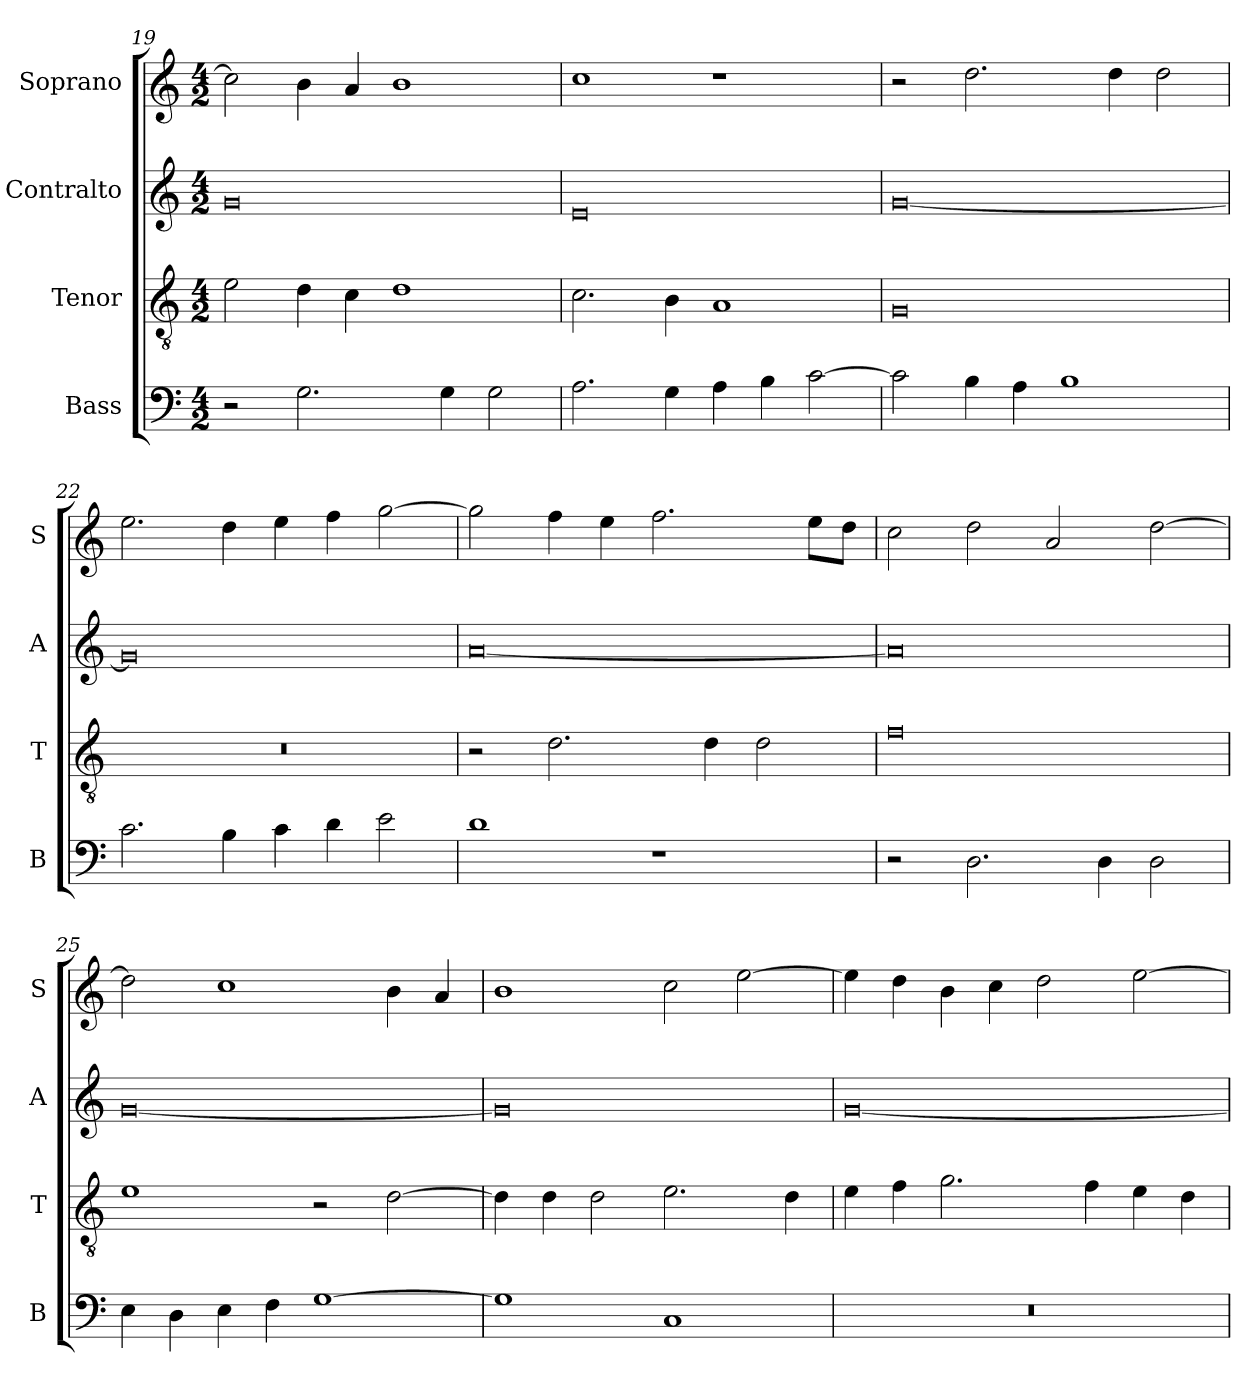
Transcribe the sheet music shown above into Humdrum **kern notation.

**kern	**kern	**kern	**kern
*part4	*part3	*part2	*part1
*staff4	*staff3	*staff2	*staff1
*I"Bass	*I"Tenor	*I"Contralto	*I"Soprano
*I'B	*I'T	*I'A	*I'S
*clefF4	*clefGv2	*clefG2	*clefG2
*k[]	*k[]	*k[]	*k[]
*G:mix	*G:mix	*G:mix	*G:mix
*M4/2	*M4/2	*M4/2	*M4/2
=19	=19	=19	=19
2r	2e	0g	2cc]
2.G	4d	.	4b
.	4c	.	4a
.	1d	.	1b
4G	.	.	.
2G	.	.	.
=20	=20	=20	=20
2.A	2.c	0e	1cc
4G	4B	.	.
4A	1A	.	1r
4B	.	.	.
[2c	.	.	.
=21	=21	=21	=21
2c]	0G	[0g	2r
4B	.	.	2.dd
4A	.	.	.
1B	.	.	.
.	.	.	4dd
.	.	.	2dd
=22	=22	=22	=22
2.c	0r	0g]	2.ee
4B	.	.	4dd
4c	.	.	4ee
4d	.	.	4ff
2e	.	.	[2gg
=23	=23	=23	=23
1d	2r	[0a	2gg]
.	2.d	.	4ff
.	.	.	4ee
1r	.	.	2.ff
.	4d	.	.
.	2d	.	.
.	.	.	8ee\L
.	.	.	8dd\J
=24	=24	=24	=24
2r	0f	0a]	2cc
2.D	.	.	2dd
.	.	.	2a
4D	.	.	.
2D	.	.	[2dd
=25	=25	=25	=25
4E	1e	[0g	2dd]
4D	.	.	.
4E	.	.	1cc
4F	.	.	.
[1G	2r	.	.
.	[2d	.	4b
.	.	.	4a
=26	=26	=26	=26
1G]	4d]	0g]	1b
.	4d	.	.
.	2d	.	.
1C	2.e	.	2cc
.	.	.	[2ee
.	4d	.	.
=27	=27	=27	=27
0r	4e	[0g	4ee]
.	4f	.	4dd
.	2.g	.	4b
.	.	.	4cc
.	.	.	2dd
.	4f	.	.
.	4e	.	[2ee
.	4d	.	.
=	=	=	=
*-	*-	*-	*-
